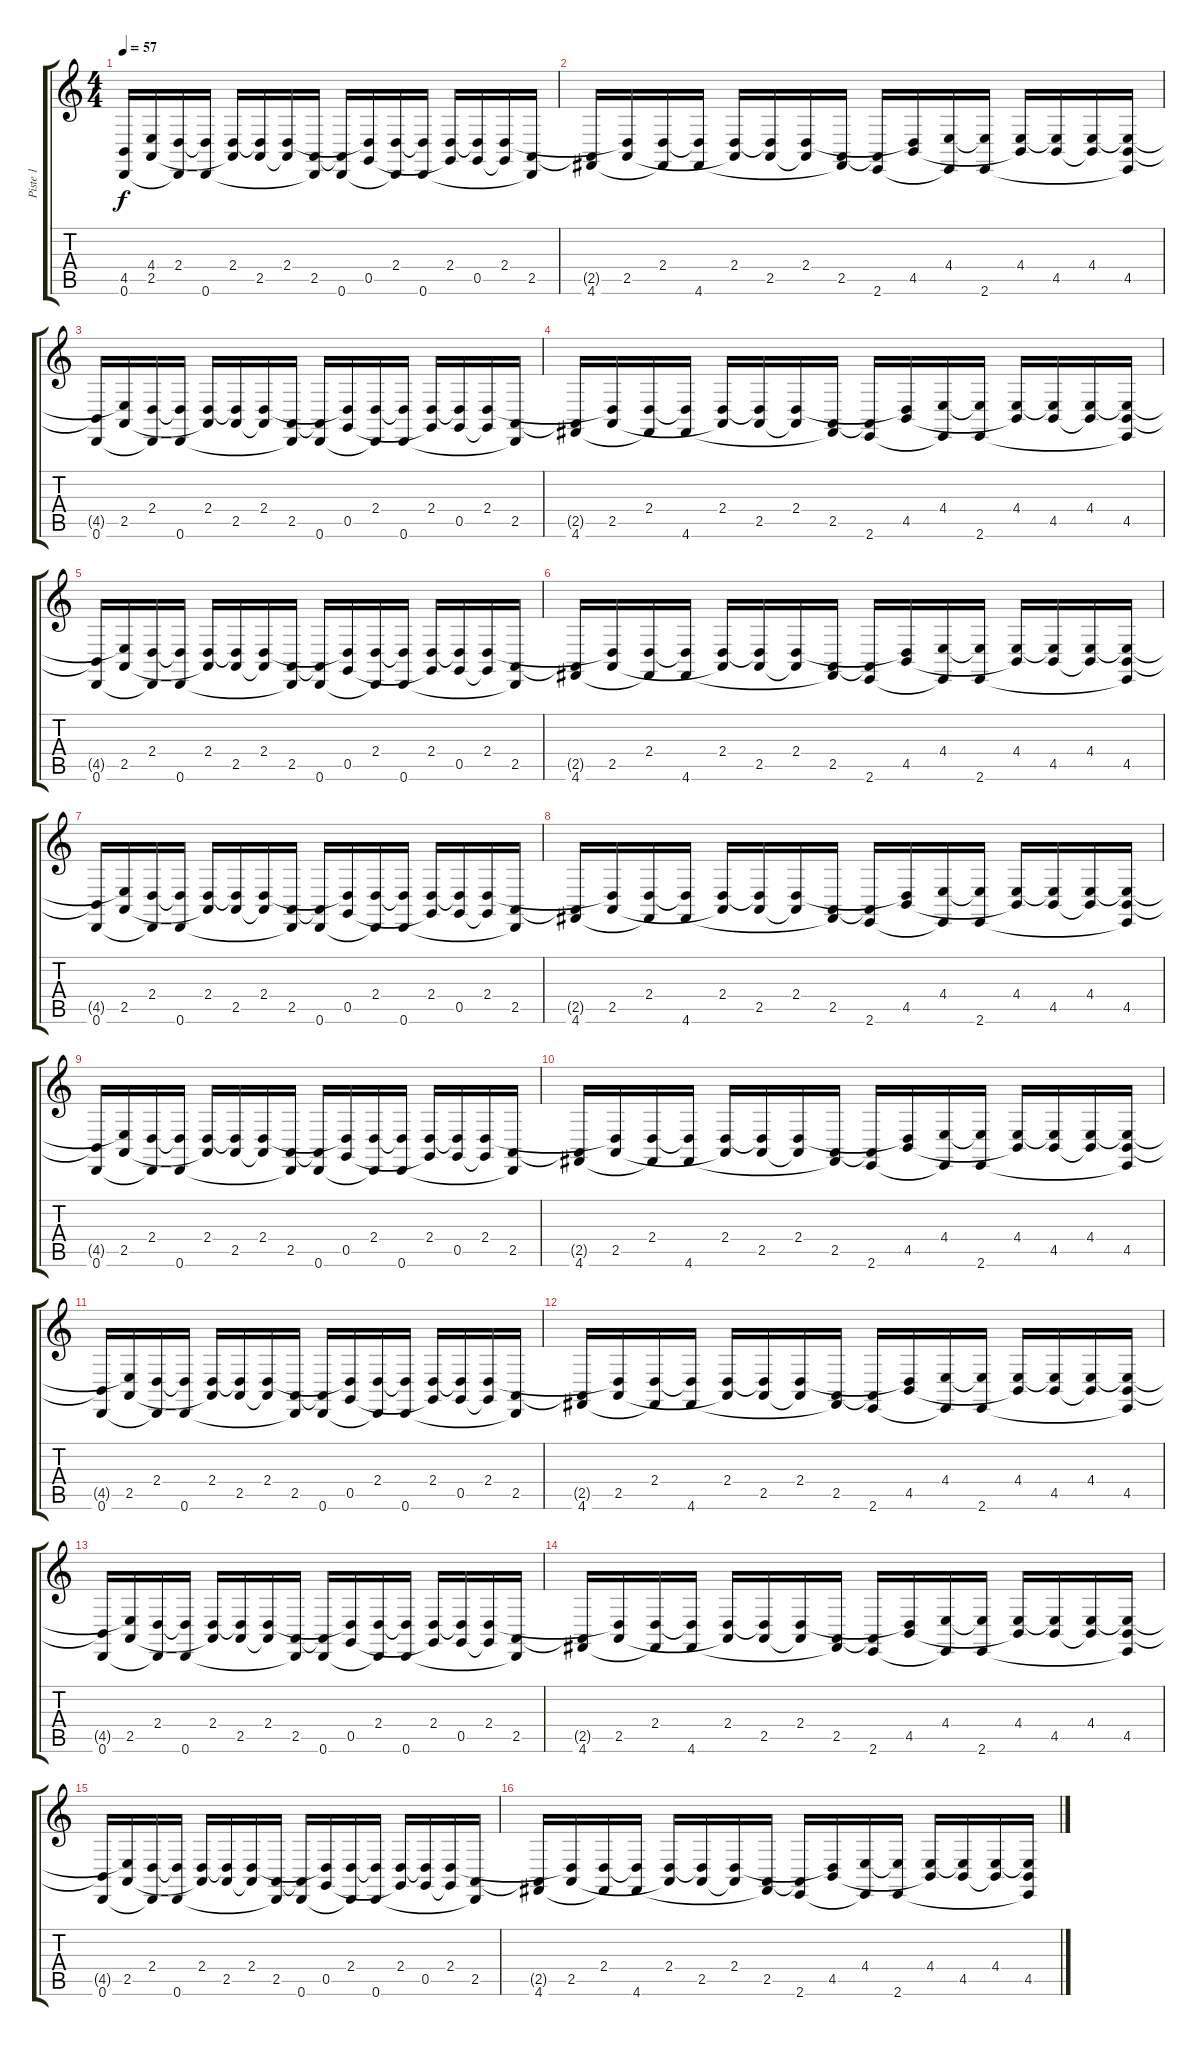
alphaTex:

\track ("Piste 1" "Piste 1") {instrument acousticgrandpiano}
\staff {score tabs}
\tuning (D4 A3 F3 C3 G2 D2) {hide}
\ts (4 4)
\tempo 57
\clef g2
\ks c
(4.5{t} 0.6).16{dy f} (4.4{t} 2.5).16 (2.4 0.6{t}).16 (2.4{t} 0.6).16 (2.4 2.5{t}).16 (2.4{t} 2.5).16 (2.4 2.5{t}).16 (2.5 0.6{t}).16 (2.5{t} 0.6).16 (2.4{t} 0.5).16 (2.4 0.6{t}).16 (2.4{t} 0.6).16 (2.4 0.5{t}).16 (2.4{t} 0.5).16 (2.4 0.5{t}).16 (2.5 0.6{t}).16 |
(2.5{t} 4.6).16 (2.4{t} 2.5).16 (2.4 4.6{t}).16 (2.4{t} 4.6).16 (2.4 2.5{t}).16 (2.4{t} 2.5).16 (2.4 2.5{t}).16 (2.5 4.6{t}).16 (2.5{t} 2.6).16 (2.4{t} 4.5).16 (4.4 2.6{t}).16 (4.4{t} 2.6).16 (4.4 4.5{t}).16 (4.4{t} 4.5).16 (4.4 4.5{t}).16 (4.4{t} 4.5 2.6{t}).16 |
(4.5{t} 0.6).16 (4.4{t} 2.5).16 (2.4 0.6{t}).16 (2.4{t} 0.6).16 (2.4 2.5{t}).16 (2.4{t} 2.5).16 (2.4 2.5{t}).16 (2.5 0.6{t}).16 (2.5{t} 0.6).16 (2.4{t} 0.5).16 (2.4 0.6{t}).16 (2.4{t} 0.6).16 (2.4 0.5{t}).16 (2.4{t} 0.5).16 (2.4 0.5{t}).16 (2.5 0.6{t}).16 |
(2.5{t} 4.6).16 (2.4{t} 2.5).16 (2.4 4.6{t}).16 (2.4{t} 4.6).16 (2.4 2.5{t}).16 (2.4{t} 2.5).16 (2.4 2.5{t}).16 (2.5 4.6{t}).16 (2.5{t} 2.6).16 (2.4{t} 4.5).16 (4.4 2.6{t}).16 (4.4{t} 2.6).16 (4.4 4.5{t}).16 (4.4{t} 4.5).16 (4.4 4.5{t}).16 (4.4{t} 4.5 2.6{t}).16 |
(4.5{t} 0.6).16 (4.4{t} 2.5).16 (2.4 0.6{t}).16 (2.4{t} 0.6).16 (2.4 2.5{t}).16 (2.4{t} 2.5).16 (2.4 2.5{t}).16 (2.5 0.6{t}).16 (2.5{t} 0.6).16 (2.4{t} 0.5).16 (2.4 0.6{t}).16 (2.4{t} 0.6).16 (2.4 0.5{t}).16 (2.4{t} 0.5).16 (2.4 0.5{t}).16 (2.5 0.6{t}).16 |
(2.5{t} 4.6).16 (2.4{t} 2.5).16 (2.4 4.6{t}).16 (2.4{t} 4.6).16 (2.4 2.5{t}).16 (2.4{t} 2.5).16 (2.4 2.5{t}).16 (2.5 4.6{t}).16 (2.5{t} 2.6).16 (2.4{t} 4.5).16 (4.4 2.6{t}).16 (4.4{t} 2.6).16 (4.4 4.5{t}).16 (4.4{t} 4.5).16 (4.4 4.5{t}).16 (4.4{t} 4.5 2.6{t}).16 |
(4.5{t} 0.6).16 (4.4{t} 2.5).16 (2.4 0.6{t}).16 (2.4{t} 0.6).16 (2.4 2.5{t}).16 (2.4{t} 2.5).16 (2.4 2.5{t}).16 (2.5 0.6{t}).16 (2.5{t} 0.6).16 (2.4{t} 0.5).16 (2.4 0.6{t}).16 (2.4{t} 0.6).16 (2.4 0.5{t}).16 (2.4{t} 0.5).16 (2.4 0.5{t}).16 (2.5 0.6{t}).16 |
(2.5{t} 4.6).16 (2.4{t} 2.5).16 (2.4 4.6{t}).16 (2.4{t} 4.6).16 (2.4 2.5{t}).16 (2.4{t} 2.5).16 (2.4 2.5{t}).16 (2.5 4.6{t}).16 (2.5{t} 2.6).16 (2.4{t} 4.5).16 (4.4 2.6{t}).16 (4.4{t} 2.6).16 (4.4 4.5{t}).16 (4.4{t} 4.5).16 (4.4 4.5{t}).16 (4.4{t} 4.5 2.6{t}).16 |
(4.5{t} 0.6).16 (4.4{t} 2.5).16 (2.4 0.6{t}).16 (2.4{t} 0.6).16 (2.4 2.5{t}).16 (2.4{t} 2.5).16 (2.4 2.5{t}).16 (2.5 0.6{t}).16 (2.5{t} 0.6).16 (2.4{t} 0.5).16 (2.4 0.6{t}).16 (2.4{t} 0.6).16 (2.4 0.5{t}).16 (2.4{t} 0.5).16 (2.4 0.5{t}).16 (2.5 0.6{t}).16 |
(2.5{t} 4.6).16 (2.4{t} 2.5).16 (2.4 4.6{t}).16 (2.4{t} 4.6).16 (2.4 2.5{t}).16 (2.4{t} 2.5).16 (2.4 2.5{t}).16 (2.5 4.6{t}).16 (2.5{t} 2.6).16 (2.4{t} 4.5).16 (4.4 2.6{t}).16 (4.4{t} 2.6).16 (4.4 4.5{t}).16 (4.4{t} 4.5).16 (4.4 4.5{t}).16 (4.4{t} 4.5 2.6{t}).16 |
(4.5{t} 0.6).16 (4.4{t} 2.5).16 (2.4 0.6{t}).16 (2.4{t} 0.6).16 (2.4 2.5{t}).16 (2.4{t} 2.5).16 (2.4 2.5{t}).16 (2.5 0.6{t}).16 (2.5{t} 0.6).16 (2.4{t} 0.5).16 (2.4 0.6{t}).16 (2.4{t} 0.6).16 (2.4 0.5{t}).16 (2.4{t} 0.5).16 (2.4 0.5{t}).16 (2.5 0.6{t}).16 |
(2.5{t} 4.6).16 (2.4{t} 2.5).16 (2.4 4.6{t}).16 (2.4{t} 4.6).16 (2.4 2.5{t}).16 (2.4{t} 2.5).16 (2.4 2.5{t}).16 (2.5 4.6{t}).16 (2.5{t} 2.6).16 (2.4{t} 4.5).16 (4.4 2.6{t}).16 (4.4{t} 2.6).16 (4.4 4.5{t}).16 (4.4{t} 4.5).16 (4.4 4.5{t}).16 (4.4{t} 4.5 2.6{t}).16 |
(4.5{t} 0.6).16 (4.4{t} 2.5).16 (2.4 0.6{t}).16 (2.4{t} 0.6).16 (2.4 2.5{t}).16 (2.4{t} 2.5).16 (2.4 2.5{t}).16 (2.5 0.6{t}).16 (2.5{t} 0.6).16 (2.4{t} 0.5).16 (2.4 0.6{t}).16 (2.4{t} 0.6).16 (2.4 0.5{t}).16 (2.4{t} 0.5).16 (2.4 0.5{t}).16 (2.5 0.6{t}).16 |
(2.5{t} 4.6).16 (2.4{t} 2.5).16 (2.4 4.6{t}).16 (2.4{t} 4.6).16 (2.4 2.5{t}).16 (2.4{t} 2.5).16 (2.4 2.5{t}).16 (2.5 4.6{t}).16 (2.5{t} 2.6).16 (2.4{t} 4.5).16 (4.4 2.6{t}).16 (4.4{t} 2.6).16 (4.4 4.5{t}).16 (4.4{t} 4.5).16 (4.4 4.5{t}).16 (4.4{t} 4.5 2.6{t}).16 |
(4.5{t} 0.6).16{volume 0} (4.4{t} 2.5).16 (2.4 0.6{t}).16 (2.4{t} 0.6).16 (2.4 2.5{t}).16 (2.4{t} 2.5).16 (2.4 2.5{t}).16 (2.5 0.6{t}).16 (2.5{t} 0.6).16 (2.4{t} 0.5).16 (2.4 0.6{t}).16 (2.4{t} 0.6).16 (2.4 0.5{t}).16 (2.4{t} 0.5).16 (2.4 0.5{t}).16 (2.5 0.6{t}).16 |
(2.5{t} 4.6).16 (2.4{t} 2.5).16 (2.4 4.6{t}).16 (2.4{t} 4.6).16 (2.4 2.5{t}).16 (2.4{t} 2.5).16 (2.4 2.5{t}).16 (2.5 4.6{t}).16 (2.5{t} 2.6).16 (2.4{t} 4.5).16 (4.4 2.6{t}).16 (4.4{t} 2.6).16 (4.4 4.5{t}).16 (4.4{t} 4.5).16 (4.4 4.5{t}).16 (4.4{t} 4.5 2.6{t}).16
